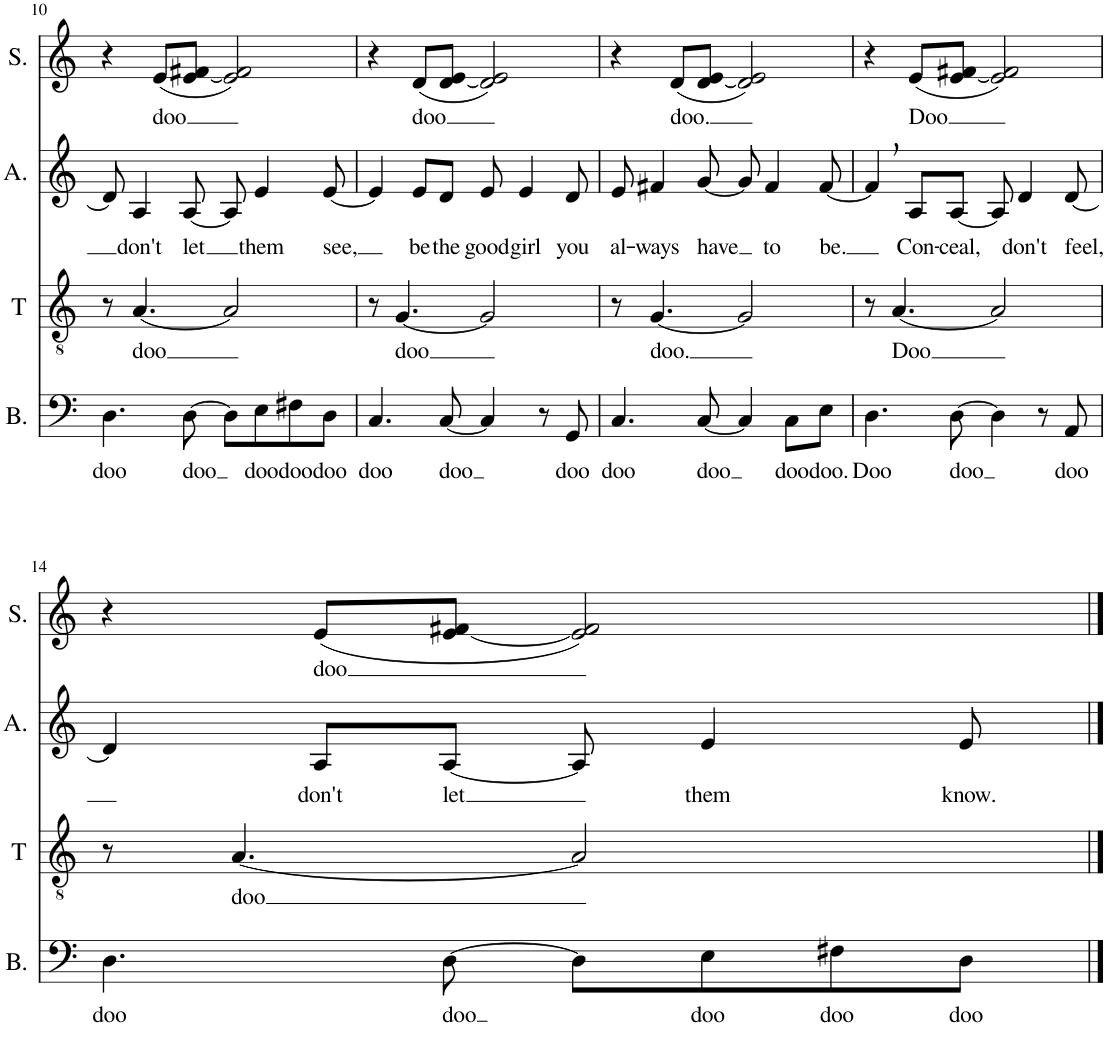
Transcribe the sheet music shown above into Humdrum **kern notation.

**kern	**text	**kern	**text	**kern	**text	**kern	**text
*part4	*part4	*part3	*part3	*part2	*part2	*part1	*part1
*staff4	*staff4	*staff3	*staff3	*staff2	*staff2	*staff1	*staff1
*I"Bass	*	*I"Tenor	*	*I"Alto	*	*I"Sopran	*
*I'B.	*	*I'T	*	*I'A.	*	*I'S.	*
!!LO:PB:g=z
*clefF4	*	*clefGv2	*	*clefG2	*	*clefG2	*
*k[]	*	*k[]	*	*k[]	*	*k[]	*
*M4/4	*	*M4/4	*	*M4/4	*	*M4/4	*
=10	=10	=10	=10	=10	=10	=10	=10
!	!LO:LY:b	!	!	!	!	!	!
4.D\	doo	8r	.	8d/]	.	4r	.
!	!	!	!LO:LY:b	!	!LO:LY:b	!	!
.	.	[4.A/	doo	4A/	don't	.	.
!	!	!	!	!	!	!	!LO:LY:b
.	.	.	.	.	.	(8e/L	doo
!	!LO:LY:b	!	!	!	!LO:LY:b	!	!
[8D\	doo	.	.	[8A/	let	[8e/ 8f#X/J	.
8D\L]	.	2A/]	.	8A/]	.	2e/] 2f#/)	.
!	!LO:LY:b	!	!	!	!LO:LY:b	!	!
8E\	doo	.	.	4e/	them	.	.
!	!LO:LY:b	!	!	!	!	!	!
8F#X\	doo	.	.	.	.	.	.
!	!LO:LY:b	!	!	!	!LO:LY:b	!	!
8D\J	doo	.	.	[8e/	see,	.	.
=11	=11	=11	=11	=11	=11	=11	=11
!	!LO:LY:b	!	!	!	!	!	!
4.C/	doo	8r	.	4e/]	.	4r	.
!	!	!	!LO:LY:b	!	!	!	!
.	.	[4.G/	doo	.	.	.	.
!	!	!	!	!	!LO:LY:b	!	!LO:LY:b
.	.	.	.	8e/L	be	(8d/L	doo
!	!LO:LY:b	!	!	!	!LO:LY:b	!	!
[8C/	doo	.	.	8d/J	the	[8d/ 8e/J	.
!	!	!	!	!	!LO:LY:b	!	!
4C/]	.	2G/]	.	8e/	good	2d/] 2e/)	.
!	!	!	!	!	!LO:LY:b	!	!
.	.	.	.	4e/	girl	.	.
8r	.	.	.	.	.	.	.
!	!LO:LY:b	!	!	!	!LO:LY:b	!	!
8GG/	doo	.	.	8d/	you	.	.
=12	=12	=12	=12	=12	=12	=12	=12
!	!LO:LY:b	!	!	!	!LO:LY:b	!	!
4.C/	doo	8r	.	8e/	al-	4r	.
!	!	!	!LO:LY:b	!	!LO:LY:b	!	!
.	.	[4.G/	doo.	4f#X/	-ways	.	.
!	!	!	!	!	!	!	!LO:LY:b
.	.	.	.	.	.	(8d/L	doo.
!	!LO:LY:b	!	!	!	!LO:LY:b	!	!
[8C/	doo	.	.	[8g/	have	[8d/ 8e/J	.
4C/]	.	2G/]	.	8g/]	.	2d/] 2e/)	.
!	!	!	!	!	!LO:LY:b	!	!
.	.	.	.	4f#/	to	.	.
!	!LO:LY:b	!	!	!	!	!	!
8C\L	doo	.	.	.	.	.	.
!	!LO:LY:b	!	!	!	!LO:LY:b	!	!
8E\J	doo.	.	.	[8f#/	be.	.	.
=13	=13	=13	=13	=13	=13	=13	=13
!	!LO:LY:b	!	!	!	!	!	!
4.D\	Doo	8r	.	4f#,/]	.	4r	.
!	!	!	!LO:LY:b	!	!	!	!
.	.	[4.A/	Doo	.	.	.	.
!	!	!	!	!	!LO:LY:b	!	!LO:LY:b
.	.	.	.	8A/L	Con-	(8e/L	Doo
!	!LO:LY:b	!	!	!	!LO:LY:b	!	!
[8D\	doo	.	.	[8A/J	-ceal,	[8e/ 8f#X/J	.
4D\]	.	2A/]	.	8A/]	.	2e/] 2f#/)	.
!	!	!	!	!	!LO:LY:b	!	!
.	.	.	.	4d/	don't	.	.
8r	.	.	.	.	.	.	.
!	!LO:LY:b	!	!	!	!LO:LY:b	!	!
8AA/	doo	.	.	[8d/	feel,	.	.
!!LO:LB:g=z
=14	=14	=14	=14	=14	=14	=14	=14
!	!LO:LY:b	!	!	!	!	!	!
4.D\	doo	8r	.	4d/]	.	4r	.
!	!	!	!LO:LY:b	!	!	!	!
.	.	[4.A/	doo	.	.	.	.
!	!	!	!	!	!LO:LY:b	!	!LO:LY:b
.	.	.	.	8A/L	don't	(8e/L	doo
!	!LO:LY:b	!	!	!	!LO:LY:b	!	!
[8D\	doo	.	.	[8A/J	let	[8e/ 8f#X/J	.
8D\L]	.	2A/]	.	8A/]	.	2e/] 2f#/)	.
!	!LO:LY:b	!	!	!	!LO:LY:b	!	!
8E\	doo	.	.	4e/	them	.	.
!	!LO:LY:b	!	!	!	!	!	!
8F#X\	doo	.	.	.	.	.	.
!	!LO:LY:b	!	!	!	!LO:LY:b	!	!
8D\J	doo	.	.	8e/	know.	.	.
==	==	==	==	==	==	==	==
*-	*-	*-	*-	*-	*-	*-	*-
